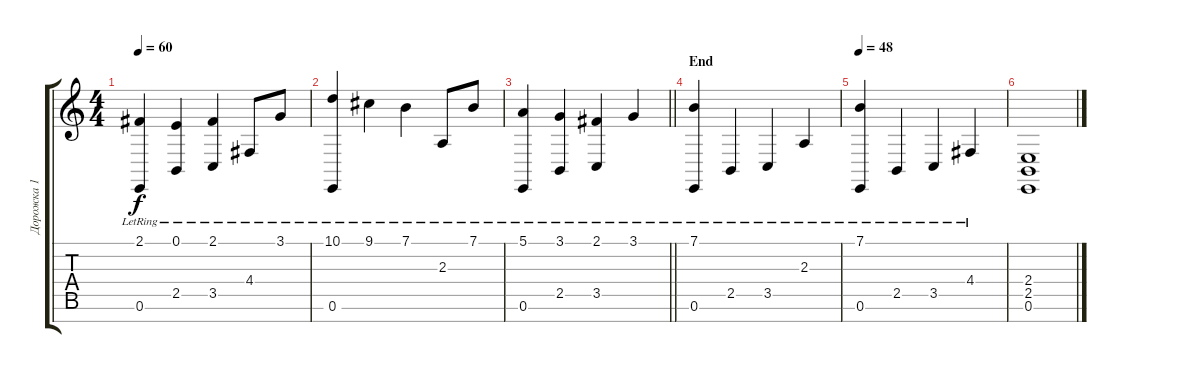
\track ("Дорожка 1" "Дорожка 1") {instrument acousticgrandpiano}
\staff {score tabs}
\tuning (E4 B3 G3 D3 A2 E2 B1) {hide}
\ts (4 4)
\tempo 60
\clef g2
\ks c
(2.1{lr} 0.6{lr}).4{dy f} (0.1{lr} 2.5{lr}).4 (2.1{lr} 3.5{lr}).4 4.4{lr}.8 3.1{lr}.8 |
(10.1{lr} 0.6{lr}).4 9.1{lr}.4 7.1{lr}.4 2.3{lr}.8 7.1{lr}.8 |
\barLineRight lightlight
(5.1{lr} 0.6{lr}).4 (3.1{lr} 2.5{lr}).4 (2.1{lr} 3.5{lr}).4 3.1{lr}.4 |
\section ("" "End")
(7.1{lr} 0.6{lr}).4 2.5{lr}.4 3.5{lr}.4 2.3{lr}.4 |
\tempo 48
(7.1{lr} 0.6{lr}).4 2.5{lr}.4 3.5{lr}.4 4.4{lr}.4 |
(2.4 2.5 0.6).1
